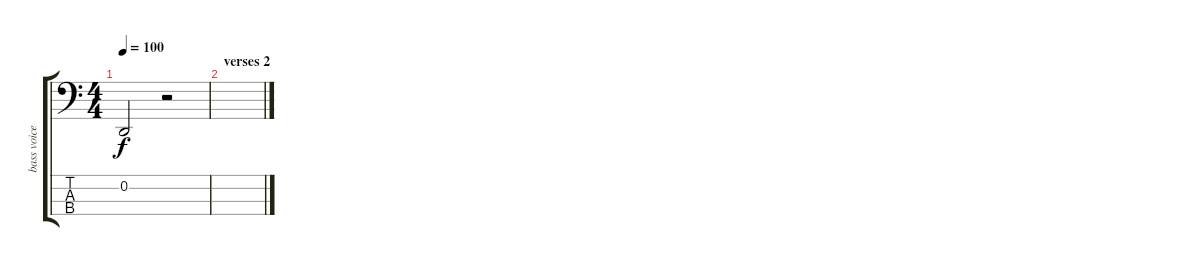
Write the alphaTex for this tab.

\track ("bass voice" "bass voice") {instrument cello}
\staff {score tabs}
\tuning (G2 D2 A1 E1) {hide}
\ts (4 4)
\tempo 100
\clef f4
\ks c
0.2.2{dy f} r.2 |
\section ("" "verses 2")
